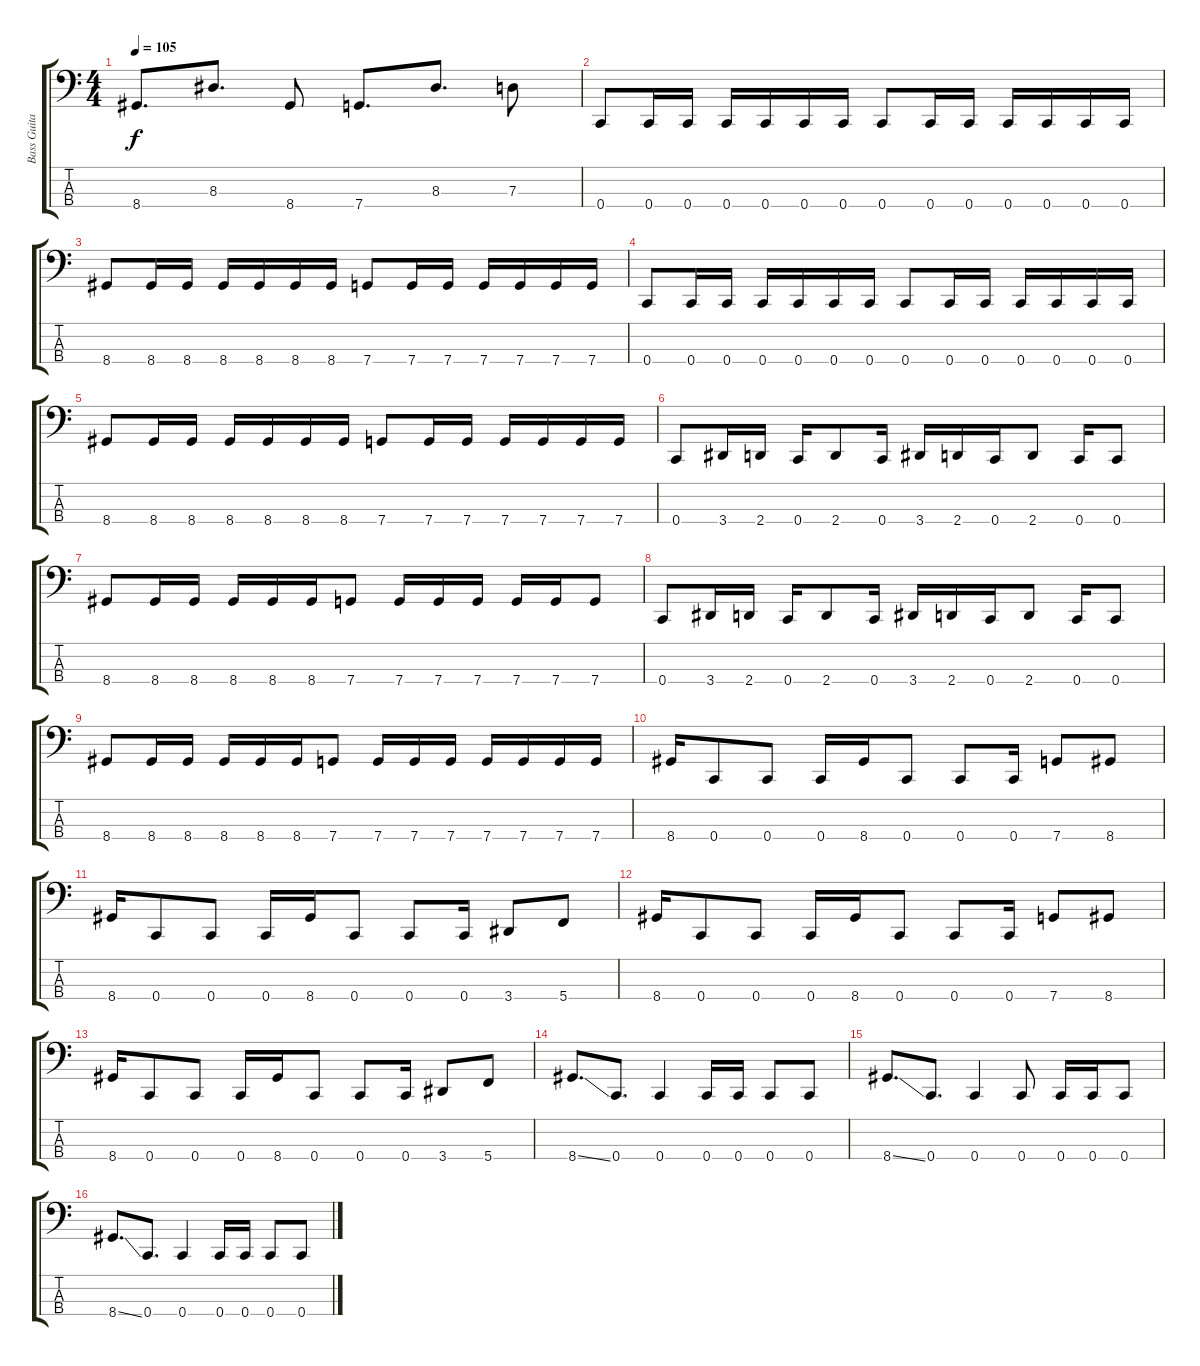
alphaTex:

\track ("Bass Guitar" "Bass Guita") {instrument electricbassfinger}
\staff {score tabs}
\tuning (F2 C2 G1 C1) {hide}
\ts (4 4)
\tempo 105
\clef f4
\ks c
8.4.8{d dy f} 8.3.8{d} 8.4.8 7.4.8{d} 8.3.8{d} 7.3.8 |
0.4.8 0.4.16 0.4.16 0.4.16 0.4.16 0.4.16 0.4.16 0.4.8 0.4.16 0.4.16 0.4.16 0.4.16 0.4.16 0.4.16 |
8.4.8 8.4.16 8.4.16 8.4.16 8.4.16 8.4.16 8.4.16 7.4.8 7.4.16 7.4.16 7.4.16 7.4.16 7.4.16 7.4.16 |
0.4.8 0.4.16 0.4.16 0.4.16 0.4.16 0.4.16 0.4.16 0.4.8 0.4.16 0.4.16 0.4.16 0.4.16 0.4.16 0.4.16 |
8.4.8 8.4.16 8.4.16 8.4.16 8.4.16 8.4.16 8.4.16 7.4.8 7.4.16 7.4.16 7.4.16 7.4.16 7.4.16 7.4.16 |
0.4.8 3.4.16 2.4.16 0.4.16 2.4.8 0.4.16 3.4.16 2.4.16 0.4.16 2.4.8 0.4.16 0.4.8 |
8.4.8 8.4.16 8.4.16 8.4.16 8.4.16 8.4.16 7.4.8 7.4.16 7.4.16 7.4.16 7.4.16 7.4.16 7.4.8 |
0.4.8 3.4.16 2.4.16 0.4.16 2.4.8 0.4.16 3.4.16 2.4.16 0.4.16 2.4.8 0.4.16 0.4.8 |
8.4.8 8.4.16 8.4.16 8.4.16 8.4.16 8.4.16 7.4.8 7.4.16 7.4.16 7.4.16 7.4.16 7.4.16 7.4.16 7.4.16 |
8.4.16 0.4.8 0.4.8 0.4.16 8.4.16 0.4.8 0.4.8 0.4.16 7.4.8 8.4.8 |
8.4.16 0.4.8 0.4.8 0.4.16 8.4.16 0.4.8 0.4.8 0.4.16 3.4.8 5.4.8 |
8.4.16 0.4.8 0.4.8 0.4.16 8.4.16 0.4.8 0.4.8 0.4.16 7.4.8 8.4.8 |
8.4.16 0.4.8 0.4.8 0.4.16 8.4.16 0.4.8 0.4.8 0.4.16 3.4.8 5.4.8 |
8.4{ss}.8{d} 0.4.8{d} 0.4.4 0.4.16 0.4.16 0.4.8 0.4.8 |
8.4{ss}.8{d} 0.4.8{d} 0.4.4 0.4.8 0.4.16 0.4.16 0.4.8 |
8.4{ss}.8{d} 0.4.8{d} 0.4.4 0.4.16 0.4.16 0.4.8 0.4.8
